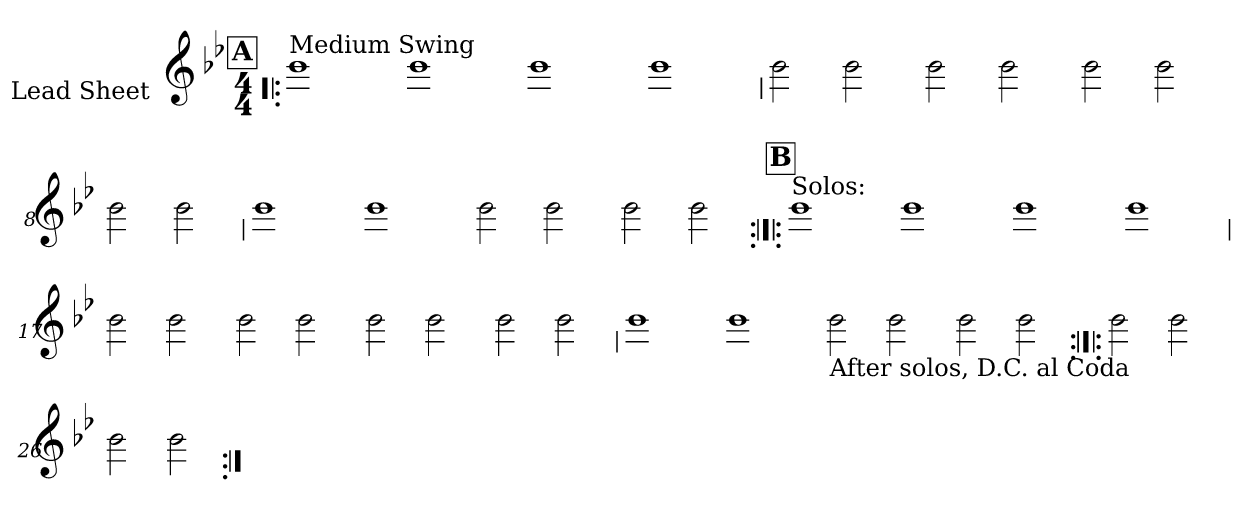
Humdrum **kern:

**kern
*part1
*staff1
*I"Lead Sheet
*stria0
*clefG2
*k[b-e-]
*B-:
*M4/4
!!LO:REH:place=s1:a:t=A
=1!|:
!LO:TX:a:t=Medium Swing
1b-
=2-
1b-
=3-
1b-
=4-
1b-
!!LO:LB:g=z
=5
2b-
2b-
=6-
2b-
2b-
=7-
2b-
2b-
=8-
2b-
2b-
!!LO:LB:g=z
=9
1b-
=10-
1b-
=11-
2b-
2b-
=12-
2b-
2b-
!!LO:LB:g=z
!!LO:REH:place=s1:a:t=B
=13:|!|:
!LO:TX:a:t=Solos&colon;
1b-
=14-
1b-
=15-
1b-
=16-
1b-
!!LO:LB:g=z
=17
2b-
2b-
=18-
2b-
2b-
=19-
2b-
2b-
=20-
2b-
2b-
!!LO:LB:g=z
=21
1b-
=22-
1b-
=23-
!LO:TX:b:t=After solos, D.C. al Coda
2b-
2b-
=24-
2b-
2b-
=25:|!|:
2b-
2b-
=26-
2b-
2b-
=:|!
*-
